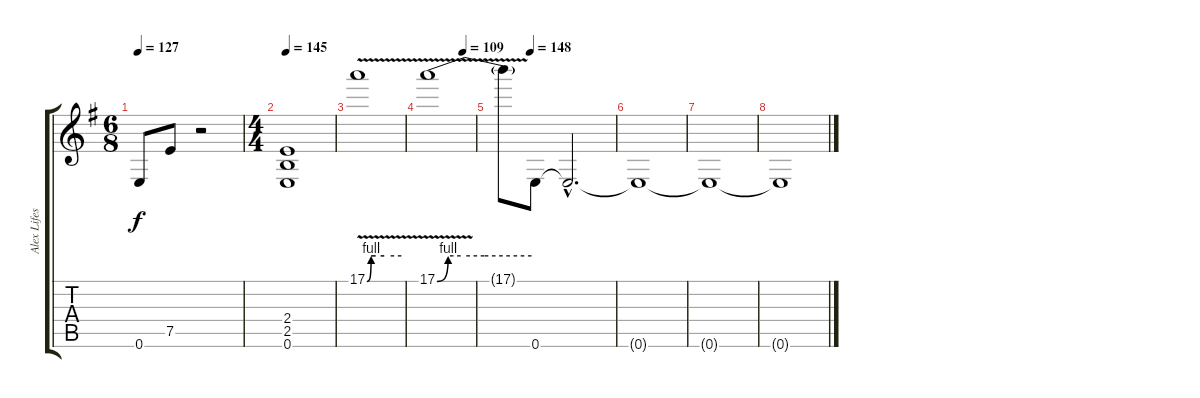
\track ("Alex Lifeson (guitar)" "Alex Lifes") {instrument distortionguitar}
\staff {score tabs}
\tuning (E4 B3 G3 D3 A2 E2) {hide}
\ts (6 8)
\tempo 127
\clef g2
\ks eminor
0.6.8{dy f} 7.5.8 r.2 |
\ts (4 4)
\tempo 145
(2.4 2.5 0.6).1 |
17.1{be (custom 0 0 7 4 15 4 30 4 60 4) v}.1 |
\tempo (109 0.75)
17.1{be (custom 0 0 7 4 15 4 30 4 60 4) v}.1 |
\tempo (148 0.25)
17.1{t}.8 0.6.8 0.6{hac t}.2{d} |
0.6{t}.1 |
0.6{t}.1 |
0.6{t}.1
